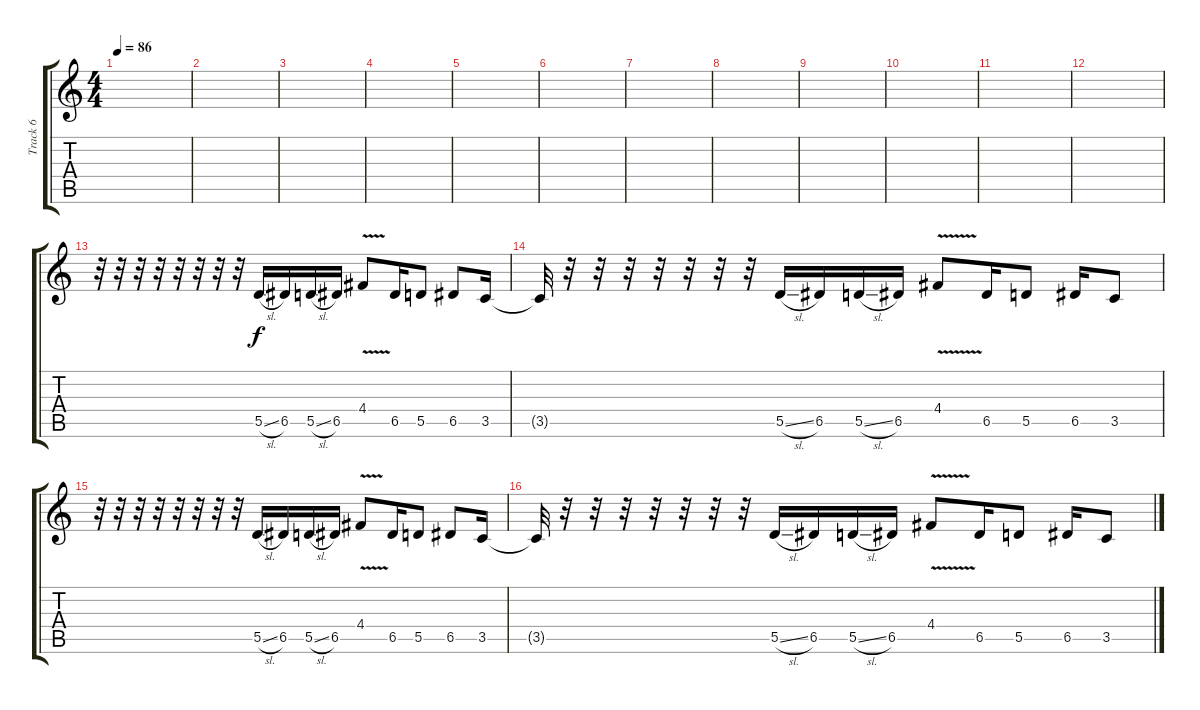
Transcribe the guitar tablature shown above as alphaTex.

\track ("Track 6" "Track 6") {instrument distortionguitar}
\staff {score tabs}
\tuning (E4 B3 G3 D3 A2 D2) {hide}
\ts (4 4)
\tempo 86
\clef g2
\ks c
|
|
|
|
|
|
|
|
|
|
|
|
r.32 r.32 r.32 r.32 r.32 r.32 r.32 r.32 5.5{sl}.16 6.5.16 5.5{sl}.16 6.5.16 4.4{v}.8 6.5.16 5.5.8 6.5.8 3.5.16 |
3.5{t}.32 r.32 r.32 r.32 r.32 r.32 r.32 r.32 5.5{sl}.16 6.5.16 5.5{sl}.16 6.5.16 4.4{v}.8 6.5.16 5.5.8 6.5.16 3.5.8 |
r.32 r.32 r.32 r.32 r.32 r.32 r.32 r.32 5.5{sl}.16 6.5.16 5.5{sl}.16 6.5.16 4.4{v}.8 6.5.16 5.5.8 6.5.8 3.5.16 |
3.5{t}.32 r.32 r.32 r.32 r.32 r.32 r.32 r.32 5.5{sl}.16 6.5.16 5.5{sl}.16 6.5.16 4.4{v}.8 6.5.16 5.5.8 6.5.16 3.5.8
